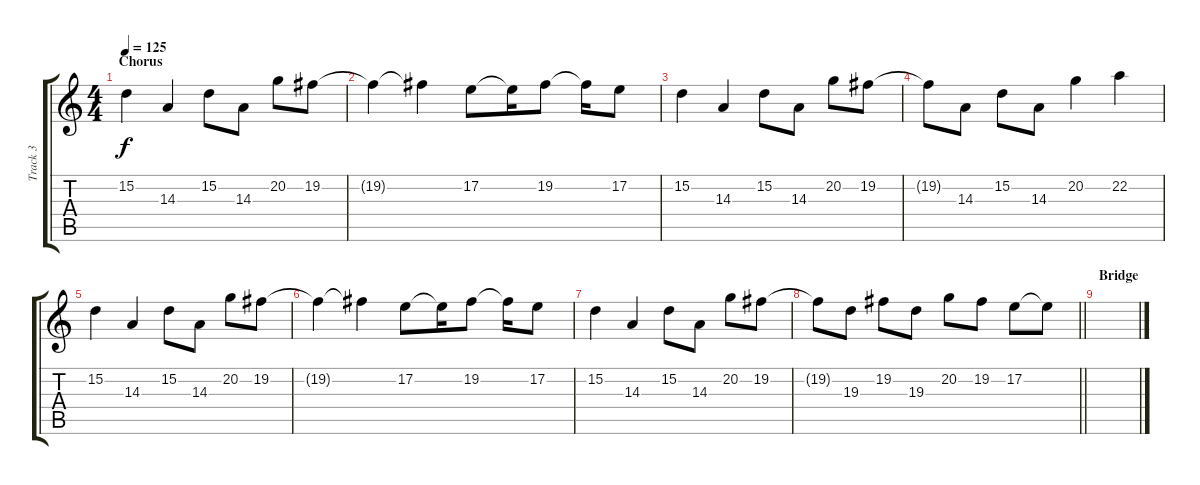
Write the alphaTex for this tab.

\track ("Track 3" "Track 3") {instrument lead1square}
\staff {score tabs}
\tuning (E4 B3 G3 D3 A2 E2) {hide}
\ts (4 4)
\section ("" "Chorus")
\tempo 125
\clef g2
\ks c
15.2.4{dy f} 14.3.4 15.2.8 14.3.8 20.2.8 19.2.8 |
19.2{t}.4 19.2{t}.4 17.2.8 17.2{t}.16 19.2.8 19.2{t}.16 17.2.8 |
15.2.4 14.3.4 15.2.8 14.3.8 20.2.8 19.2.8 |
19.2{t}.8 14.3.8 15.2.8 14.3.8 20.2.4 22.2.4 |
15.2.4 14.3.4 15.2.8 14.3.8 20.2.8 19.2.8 |
19.2{t}.4 19.2{t}.4 17.2.8 17.2{t}.16 19.2.8 19.2{t}.16 17.2.8 |
15.2.4 14.3.4 15.2.8 14.3.8 20.2.8 19.2.8 |
\barLineRight lightlight
19.2{t}.8 19.3.8 19.2.8 19.3.8 20.2.8 19.2.8 17.2.8 17.2{t}.8 |
\section ("" "Bridge")
